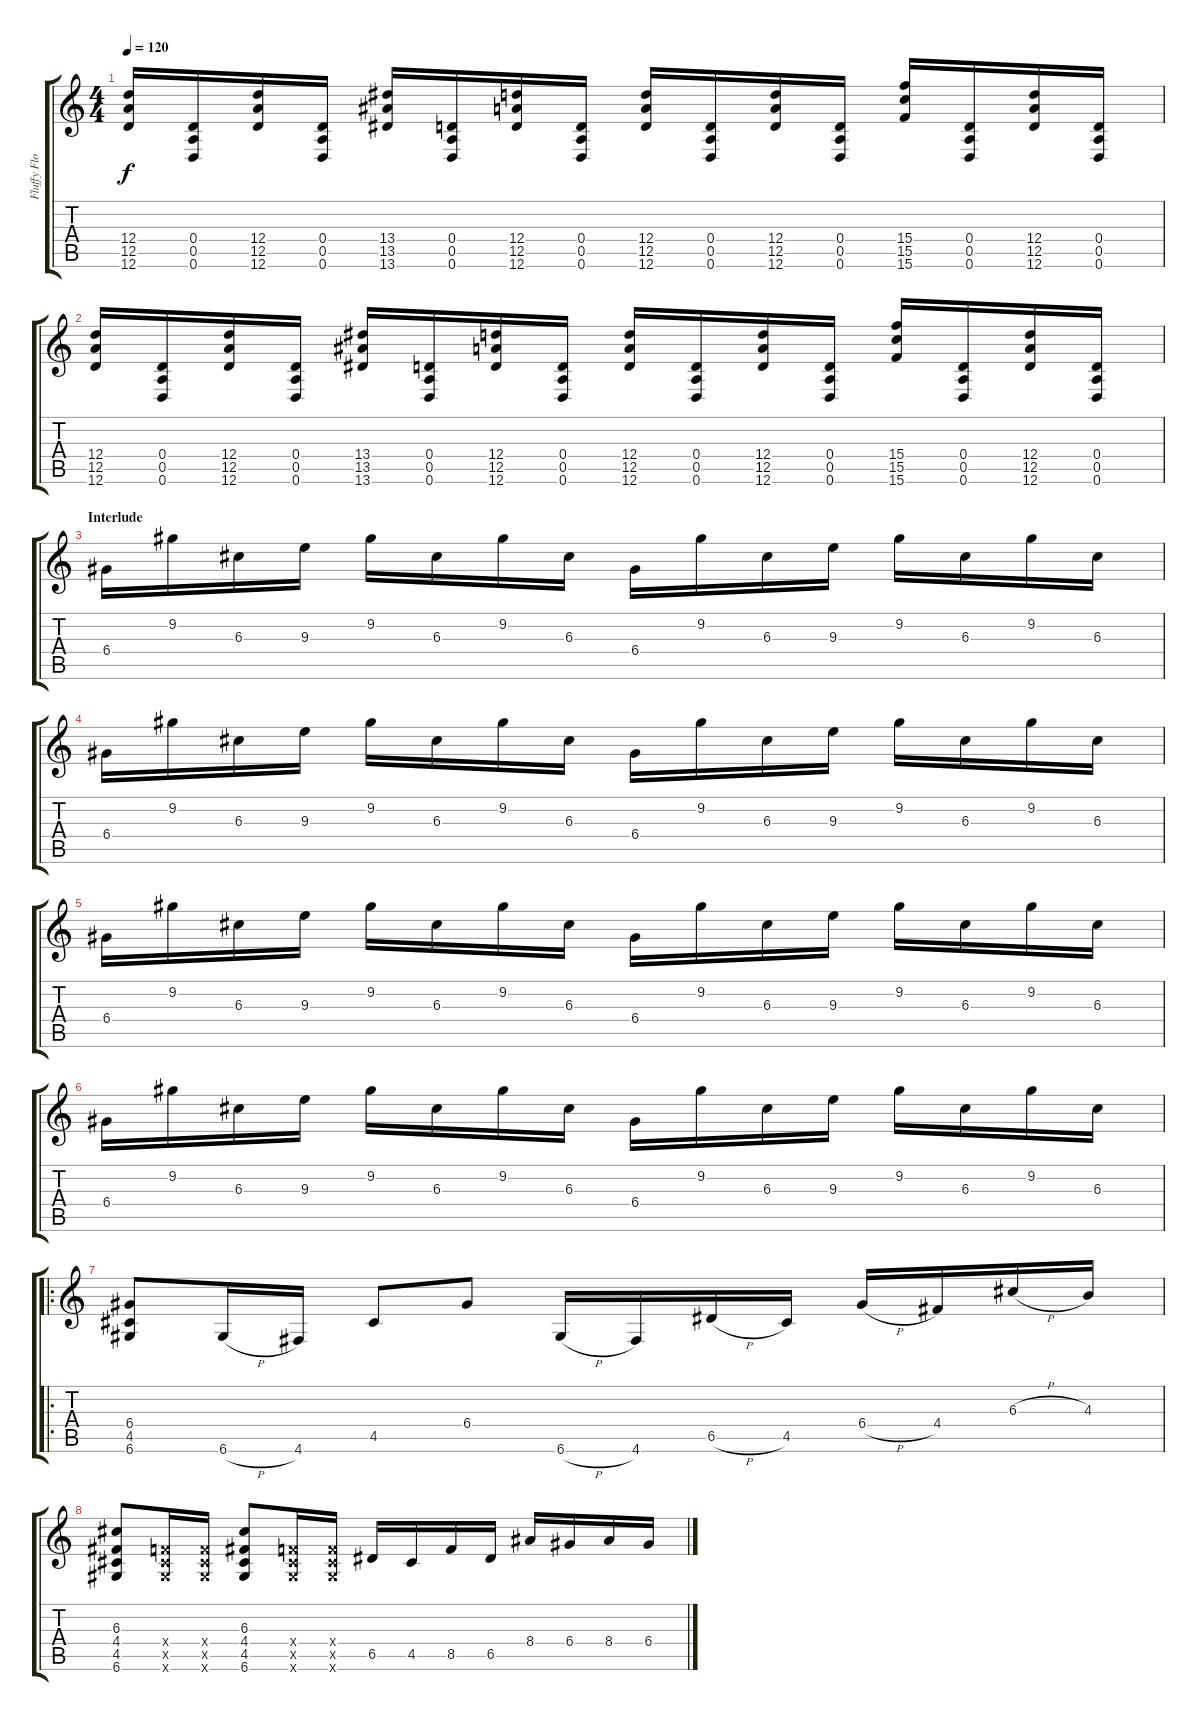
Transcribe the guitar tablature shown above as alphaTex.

\track ("Fluffy Floyd" "Fluffy Flo") {instrument distortionguitar}
\staff {score tabs}
\tuning (E4 B3 G3 D3 A2 D2) {hide}
\ts (4 4)
\tempo 120
\clef g2
\ks c
(12.4 12.5 12.6).16{dy f} (0.4 0.5 0.6).16 (12.4 12.5 12.6).16 (0.4 0.5 0.6).16 (13.4 13.5 13.6).16 (0.4 0.5 0.6).16 (12.4 12.5 12.6).16 (0.4 0.5 0.6).16 (12.4 12.5 12.6).16 (0.4 0.5 0.6).16 (12.4 12.5 12.6).16 (0.4 0.5 0.6).16 (15.4 15.5 15.6).16 (0.4 0.5 0.6).16 (12.4 12.5 12.6).16 (0.4 0.5 0.6).16 |
(12.4 12.5 12.6).16 (0.4 0.5 0.6).16 (12.4 12.5 12.6).16 (0.4 0.5 0.6).16 (13.4 13.5 13.6).16 (0.4 0.5 0.6).16 (12.4 12.5 12.6).16 (0.4 0.5 0.6).16 (12.4 12.5 12.6).16 (0.4 0.5 0.6).16 (12.4 12.5 12.6).16 (0.4 0.5 0.6).16 (15.4 15.5 15.6).16 (0.4 0.5 0.6).16 (12.4 12.5 12.6).16 (0.4 0.5 0.6).16 |
\section ("" "Interlude")
6.4.16 9.2.16 6.3.16 9.3.16 9.2.16 6.3.16 9.2.16 6.3.16 6.4.16 9.2.16 6.3.16 9.3.16 9.2.16 6.3.16 9.2.16 6.3.16 |
6.4.16 9.2.16 6.3.16 9.3.16 9.2.16 6.3.16 9.2.16 6.3.16 6.4.16 9.2.16 6.3.16 9.3.16 9.2.16 6.3.16 9.2.16 6.3.16 |
6.4.16 9.2.16 6.3.16 9.3.16 9.2.16 6.3.16 9.2.16 6.3.16 6.4.16 9.2.16 6.3.16 9.3.16 9.2.16 6.3.16 9.2.16 6.3.16 |
6.4.16 9.2.16 6.3.16 9.3.16 9.2.16 6.3.16 9.2.16 6.3.16 6.4.16 9.2.16 6.3.16 9.3.16 9.2.16 6.3.16 9.2.16 6.3.16 |
\ro
(6.4 4.5 6.6).8 6.6{h}.16 4.6.16 4.5.8 6.4.8 6.6{h}.16 4.6.16 6.5{h}.16 4.5.16 6.4{h}.16 4.4.16 6.3{h}.16 4.3.16 |
(6.3 4.4 4.5 6.6).8 (3.4{x} 4.5{x} 6.6{x}).16 (3.4{x} 4.5{x} 6.6{x}).16 (6.3 4.4 4.5 6.6).8 (3.4{x} 4.5{x} 6.6{x}).16 (3.4{x} 4.5{x} 6.6{x}).16 6.5.16 4.5.16 8.5.16 6.5.16 8.4.16 6.4.16 8.4.16 6.4.16
